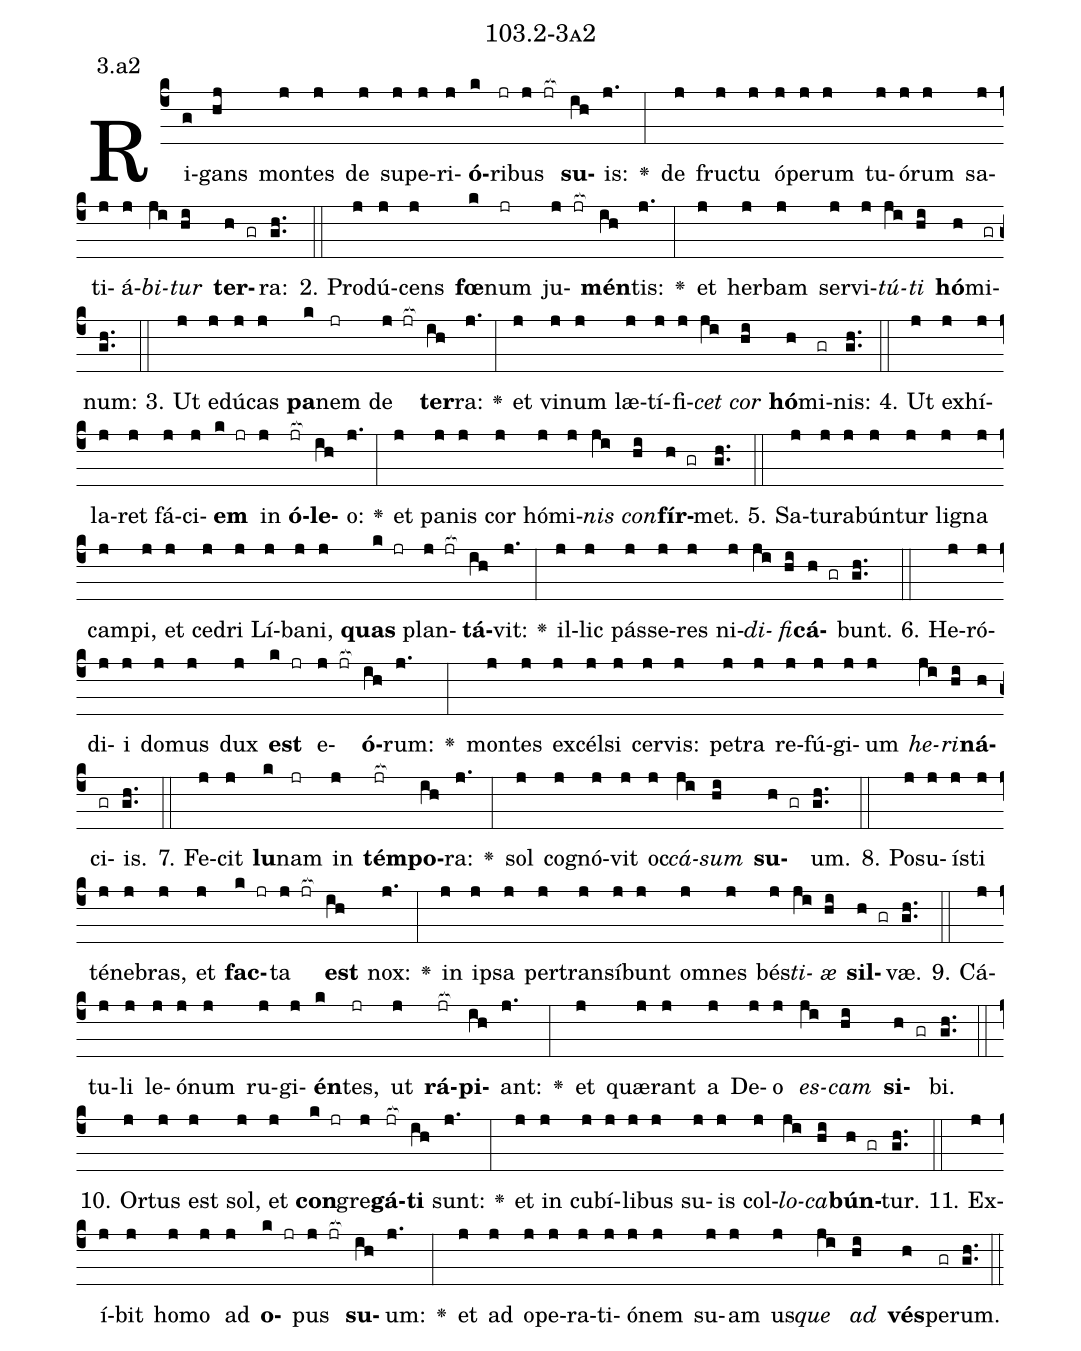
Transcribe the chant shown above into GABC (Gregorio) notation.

name: 103.2-3a2;
annotation: 3.a2;
%%
(c4)Ri(g)gans(hj) mon(j)tes(j) de(j) su(j)pe(j)ri(j)<b>ó</b>(k)ri(jr)bus(j jr[ocb:1{]) <b>su</b>(ih[ocb:0}])is:(j.) <v>\greheightstar</v>(:) de(j) fruc(j)tu(j) ó(j)pe(j)rum(j) tu(j)ó(j)rum(j) sa(j)ti(j)á(j)<i>bi</i>(ji)<i>tur</i>(hi) <b>ter</b>(h gr)ra:(gh..) (::)
2. Pro(j)dú(j)cens(j) <b>fœ</b>(k)num(jr) ju(j jr[ocb:1{])<b>mén</b>(ih[ocb:0}])tis:(j.) <v>\greheightstar</v>(:) et(j) her(j)bam(j) ser(j)vi(j)<i>tú</i>(ji)<i>ti</i>(hi) <b>hó</b>(h)mi(gr)num:(gh..) (::)
3. Ut(j) e(j)dú(j)cas(j) <b>pa</b>(k)nem(jr) de(j jr[ocb:1{]) <b>ter</b>(ih[ocb:0}])ra:(j.) <v>\greheightstar</v>(:) et(j) vi(j)num(j) læ(j)tí(j)fi(j)<i>cet</i>(ji) <i>cor</i>(hi) <b>hó</b>(h)mi(gr)nis:(gh..) (::)
4. Ut(j) ex(j)hí(j)la(j)ret(j) fá(j)ci(j)<b>em</b>(k jr) in(j) <b>ó</b>(jr[ocb:1{])<b>le</b>(ih[ocb:0}])o:(j.) <v>\greheightstar</v>(:) et(j) pa(j)nis(j) cor(j) hó(j)mi(j)<i>nis</i>(ji) <i>con</i>(hi)<b>fír</b>(h gr)met.(gh..) (::)
5. Sa(j)tu(j)ra(j)bún(j)tur(j) li(j)gna(j) cam(j)pi,(j) et(j) ce(j)dri(j) Lí(j)ba(j)ni,(j) <b>quas</b>(k jr) plan(j jr[ocb:1{])<b>tá</b>(ih[ocb:0}])vit:(j.) <v>\greheightstar</v>(:) il(j)lic(j) pás(j)se(j)res(j) ni(j)<i>di</i>(ji)<i>fi</i>(hi)<b>cá</b>(h gr)bunt.(gh..) (::)
6. He(j)ró(j)di(j)i(j) do(j)mus(j) dux(j) <b>est</b>(k jr) e(j jr[ocb:1{])<b>ó</b>(ih[ocb:0}])rum:(j.) <v>\greheightstar</v>(:) mon(j)tes(j) ex(j)cél(j)si(j) cer(j)vis:(j) pe(j)tra(j) re(j)fú(j)gi(j)um(j) <i>he</i>(ji)<i>ri</i>(hi)<b>ná</b>(h)ci(gr)is.(gh..) (::)
7. Fe(j)cit(j) <b>lu</b>(k)nam(jr) in(j) <b>tém</b>(jr[ocb:1{])<b>po</b>(ih[ocb:0}])ra:(j.) <v>\greheightstar</v>(:) sol(j) co(j)gnó(j)vit(j) oc(j)<i>cá</i>(ji)<i>sum</i>(hi) <b>su</b>(h gr)um.(gh..) (::)
8. Po(j)su(j)ís(j)ti(j) té(j)ne(j)bras,(j) et(j) <b>fac</b>(k jr)ta(j jr[ocb:1{]) <b>est</b>(ih[ocb:0}]) nox:(j.) <v>\greheightstar</v>(:) in(j) ip(j)sa(j) per(j)trans(j)í(j)bunt(j) om(j)nes(j) bés(j)<i>ti</i>(ji)<i>æ</i>(hi) <b>sil</b>(h gr)væ.(gh..) (::)
9. Cá(j)tu(j)li(j) le(j)ó(j)num(j) ru(j)gi(j)<b>én</b>(k)tes,(jr) ut(j) <b>rá</b>(jr[ocb:1{])<b>pi</b>(ih[ocb:0}])ant:(j.) <v>\greheightstar</v>(:) et(j) quæ(j)rant(j) a(j) De(j)o(j) <i>es</i>(ji)<i>cam</i>(hi) <b>si</b>(h gr)bi.(gh..) (::)
10. Or(j)tus(j) est(j) sol,(j) et(j) <b>con</b>(k jr)gre(j)<b>gá</b>(jr[ocb:1{])<b>ti</b>(ih[ocb:0}]) sunt:(j.) <v>\greheightstar</v>(:) et(j) in(j) cu(j)bí(j)li(j)bus(j) su(j)is(j) col(j)<i>lo</i>(ji)<i>ca</i>(hi)<b>bún</b>(h gr)tur.(gh..) (::)
11. Ex(j)í(j)bit(j) ho(j)mo(j) ad(j) <b>o</b>(k jr)pus(j jr[ocb:1{]) <b>su</b>(ih[ocb:0}])um:(j.) <v>\greheightstar</v>(:) et(j) ad(j) o(j)pe(j)ra(j)ti(j)ó(j)nem(j) su(j)am(j) us(j)<i>que</i>(ji) <i>ad</i>(hi) <b>vés</b>(h)pe(gr)rum.(gh..) (::)
